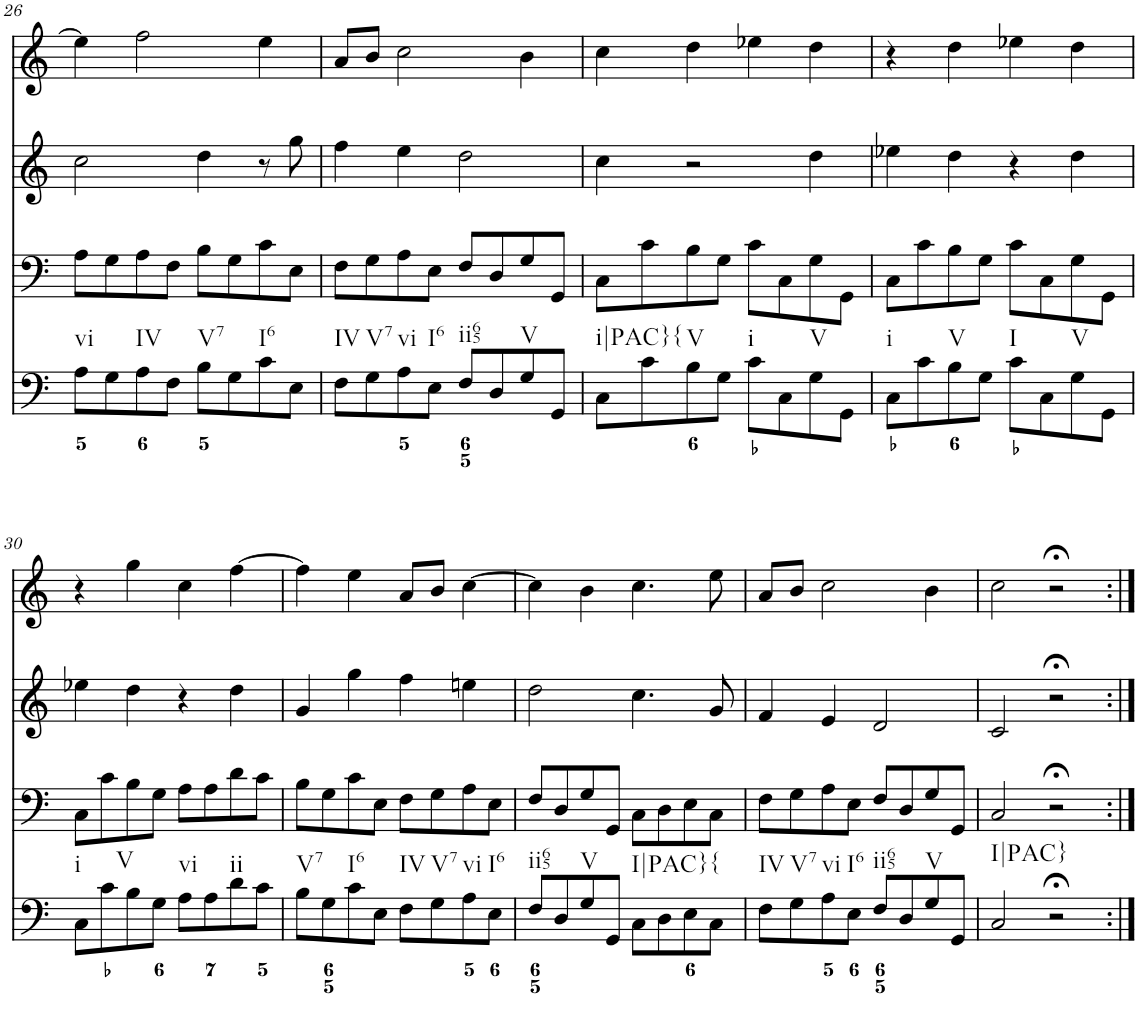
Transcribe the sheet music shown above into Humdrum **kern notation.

**kern	**kern	**kern	**kern
*part4	*part3	*part2	*part1
*staff4	*staff3	*staff2	*staff1
*I"Piano	*I"Piano	*I"Piano	*I"Piano
*I'Pno	*I'Pno	*I'Pno	*I'Pno
!!LO:PB:g=z
*clefF4	*clefF4	*clefG2	*clefG2
*k[]	*k[]	*k[]	*k[]
*M4/4	*M4/4	*M4/4	*M4/4
*met(c)	*met(c)	*met(c)	*met(c)
=26	=26	=26	=26
!LO:TX:b:t=vi	!	!	!
8A\L	8A\L	2cc\	4ee\]
8G\	8G\	.	.
!LO:TX:b:t=IV	!	!	!
8A\	8A\	.	2ff\
8F\J	8F\J	.	.
!LO:TX:b:t=V7	!	!	!
8B\L	8B\L	4dd\	.
8G\	8G\	.	.
!LO:TX:b:t=I6	!	!	!
8c\	8c\	8r	4ee\
8E\J	8E\J	8gg\	.
=27	=27	=27	=27
!LO:TX:b:t=IV	!	!	!
8F\L	8F\L	4ff\	8a/L
!LO:TX:b:t=V7	!	!	!
8G\	8G\	.	8b/J
!LO:TX:b:t=vi	!	!	!
8A\	8A\	4ee\	2cc\
!LO:TX:b:t=I6	!	!	!
8E\J	8E\J	.	.
!LO:TX:b:t=ii65	!	!	!
8F/L	8F/L	2dd\	.
8D/	8D/	.	.
!LO:TX:b:t=V	!	!	!
8G/	8G/	.	4b\
8GG/J	8GG/J	.	.
=28	=28	=28	=28
!LO:TX:b:t=i|PAC}{	!	!	!
8C\L	8C\L	4cc\	4cc\
8c\	8c\	.	.
!LO:TX:b:t=V	!	!	!
8B\	8B\	2r	4dd\
8G\J	8G\J	.	.
!LO:TX:b:t=i	!	!	!
8c\L	8c\L	.	4ee-X\
8C\	8C\	.	.
!LO:TX:b:t=V	!	!	!
8G\	8G\	4dd\	4dd\
8GG\J	8GG\J	.	.
=29	=29	=29	=29
!LO:TX:b:t=i	!	!	!
8C\L	8C\L	4ee-X\	4r
8c\	8c\	.	.
!LO:TX:b:t=V	!	!	!
8B\	8B\	4dd\	4dd\
8G\J	8G\J	.	.
!LO:TX:b:t=I	!	!	!
8c\L	8c\L	4r	4ee-X\
8C\	8C\	.	.
!LO:TX:b:t=V	!	!	!
8G\	8G\	4dd\	4dd\
8GG\J	8GG\J	.	.
!!LO:LB:g=z
=30	=30	=30	=30
!LO:TX:b:t=i	!	!	!
8C\L	8C\L	4ee-X\	4r
8c\	8c\	.	.
!LO:TX:b:t=V	!	!	!
8B\	8B\	4dd\	4gg\
8G\J	8G\J	.	.
!LO:TX:b:t=vi	!	!	!
8A\L	8A\L	4r	4cc\
8A\	8A\	.	.
!LO:TX:b:t=ii	!	!	!
8d\	8d\	4dd\	[4ff\
8c\J	8c\J	.	.
=31	=31	=31	=31
!LO:TX:b:t=V7	!	!	!
8B\L	8B\L	4g/	4ff\]
8G\	8G\	.	.
!LO:TX:b:t=I6	!	!	!
8c\	8c\	4gg\	4ee\
8E\J	8E\J	.	.
!LO:TX:b:t=IV	!	!	!
8F\L	8F\L	4ff\	8a/L
!LO:TX:b:t=V7	!	!	!
8G\	8G\	.	8b/J
!LO:TX:b:t=vi	!	!	!
8A\	8A\	4een\	[4cc\
!LO:TX:b:t=I6	!	!	!
8E\J	8E\J	.	.
=32	=32	=32	=32
!LO:TX:b:t=ii65	!	!	!
8F/L	8F/L	2dd\	4cc\]
8D/	8D/	.	.
!LO:TX:b:t=V	!	!	!
8G/	8G/	.	4b\
8GG/J	8GG/J	.	.
!LO:TX:b:t=I|PAC}{	!	!	!
8C\L	8C\L	4.cc\	4.cc\
8D\	8D\	.	.
8E\	8E\	.	.
8C\J	8C\J	8g/	8ee\
=33	=33	=33	=33
!LO:TX:b:t=IV	!	!	!
8F\L	8F\L	4f/	8a/L
!LO:TX:b:t=V7	!	!	!
8G\	8G\	.	8b/J
!LO:TX:b:t=vi	!	!	!
8A\	8A\	4e/	2cc\
!LO:TX:b:t=I6	!	!	!
8E\J	8E\J	.	.
!LO:TX:b:t=ii65	!	!	!
8F/L	8F/L	2d/	.
8D/	8D/	.	.
!LO:TX:b:t=V	!	!	!
8G/	8G/	.	4b\
8GG/J	8GG/J	.	.
=34	=34	=34	=34
!LO:TX:b:t=I|PAC}	!	!	!
2C/	2C/	2c/	2cc\
2r;<	2r;<	2r;<	2r;<
=:|!	=:|!	=:|!	=:|!
*-	*-	*-	*-
